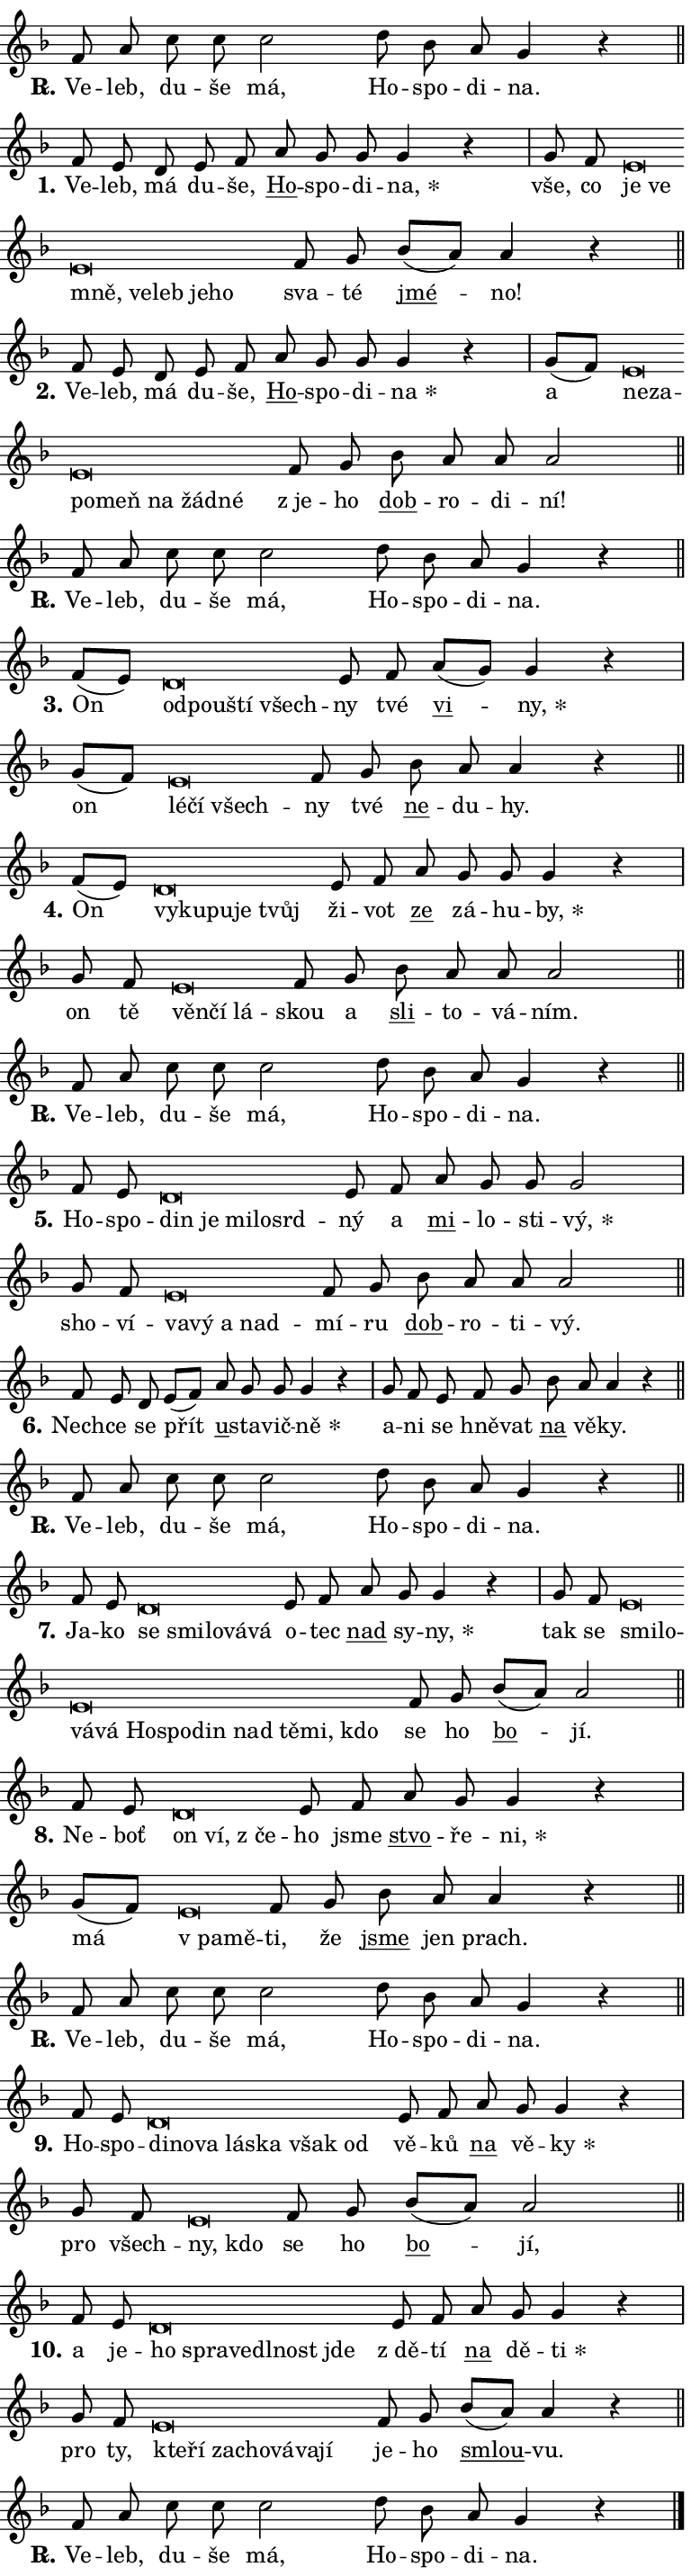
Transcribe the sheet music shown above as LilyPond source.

\version "2.24.0"
\header { tagline = "" }
\paper {
  indent = 0\cm
  top-margin = 0\cm
  right-margin = 0.13\cm % to fit lyric hyphens
  bottom-margin = 0\cm
  left-margin = 0\cm
  paper-width = 13\cm
  page-breaking = #ly:one-page-breaking
  system-system-spacing.basic-distance = #11
  score-system-spacing.basic-distance = #11
  ragged-last = ##f
}


%% Author: Thomas Morley
%% https://lists.gnu.org/archive/html/lilypond-user/2020-05/msg00002.html
#(define (line-position grob)
"Returns position of @var[grob} in current system:
   @code{'start}, if at first time-step
   @code{'end}, if at last time-step
   @code{'middle} otherwise
"
  (let* ((col (ly:item-get-column grob))
         (ln (ly:grob-object col 'left-neighbor))
         (rn (ly:grob-object col 'right-neighbor))
         (col-to-check-left (if (ly:grob? ln) ln col))
         (col-to-check-right (if (ly:grob? rn) rn col))
         (break-dir-left
           (and
             (ly:grob-property col-to-check-left 'non-musical #f)
             (ly:item-break-dir col-to-check-left)))
         (break-dir-right
           (and
             (ly:grob-property col-to-check-right 'non-musical #f)
             (ly:item-break-dir col-to-check-right))))
        (cond ((eqv? 1 break-dir-left) 'start)
              ((eqv? -1 break-dir-right) 'end)
              (else 'middle))))

#(define (tranparent-at-line-position vctor)
  (lambda (grob)
  "Relying on @code{line-position} select the relevant enry from @var{vctor}.
Used to determine transparency,"
    (case (line-position grob)
      ((end) (not (vector-ref vctor 0)))
      ((middle) (not (vector-ref vctor 1)))
      ((start) (not (vector-ref vctor 2))))))

noteHeadBreakVisibility =
#(define-music-function (break-visibility)(vector?)
"Makes @code{NoteHead}s transparent relying on @var{break-visibility}"
#{
  \override NoteHead.transparent =
    #(tranparent-at-line-position break-visibility)
#})

#(define delete-ledgers-for-transparent-note-heads
  (lambda (grob)
    "Reads whether a @code{NoteHead} is transparent.
If so this @code{NoteHead} is removed from @code{'note-heads} from
@var{grob}, which is supposed to be @code{LedgerLineSpanner}.
As a result ledgers are not printed for this @code{NoteHead}"
    (let* ((nhds-array (ly:grob-object grob 'note-heads))
           (nhds-list
             (if (ly:grob-array? nhds-array)
                 (ly:grob-array->list nhds-array)
                 '()))
           ;; Relies on the transparent-property being done before
           ;; Staff.LedgerLineSpanner.after-line-breaking is executed.
           ;; This is fragile ...
           (to-keep
             (remove
               (lambda (nhd)
                 (ly:grob-property nhd 'transparent #f))
               nhds-list)))
      ;; TODO find a better method to iterate over grob-arrays, similiar
      ;; to filter/remove etc for lists
      ;; For now rebuilt from scratch
      (set! (ly:grob-object grob 'note-heads)  '())
      (for-each
        (lambda (nhd)
          (ly:pointer-group-interface::add-grob grob 'note-heads nhd))
        to-keep))))

squashNotes = {
  \override NoteHead.X-extent = #'(-0.2 . 0.2)
  \override NoteHead.Y-extent = #'(-0.75 . 0)
  \override NoteHead.stencil =
    #(lambda (grob)
       (let ((pos (ly:grob-property grob 'staff-position)))
         (begin
           (if (< pos -7) (display "ERROR: Lower brevis then expected\n") (display ""))
           (if (<= pos -6) ly:text-interface::print ly:note-head::print))))
}
unSquashNotes = {
  \revert NoteHead.X-extent
  \revert NoteHead.Y-extent
  \revert NoteHead.stencil
}

hideNotes = \noteHeadBreakVisibility #begin-of-line-visible
unHideNotes = \noteHeadBreakVisibility #all-visible

% work-around for resetting accidentals
% https://lilypond.org/doc/v2.23/Documentation/notation/displaying-rhythms#unmetered-music
cadenzaMeasure = {
  \cadenzaOff
  \partial 1024 s1024
  \cadenzaOn
}

#(define-markup-command (accent layout props text) (markup?)
  "Underline accented syllable"
  (interpret-markup layout props
    #{\markup \override #'(offset . 4.3) \underline { #text }#}))

responsum = \markup \concat {
  "R" \hspace #-1.05 \path #0.1 #'((moveto 0 0.07) (lineto 0.9 0.8)) \hspace #0.05 "."
}

spaceSize = #0.6828661417322834 % exact space size for TeX Gyre Schola

\layout {
  \context {
    \Staff
    \remove "Time_signature_engraver"
    \override LedgerLineSpanner.after-line-breaking = #delete-ledgers-for-transparent-note-heads
  }
  \context {
    \Lyrics {
      \override LyricSpace.minimum-distance = \spaceSize
      \override LyricText.font-name = #"TeX Gyre Schola"
      \override LyricText.font-size = 1
      \override StanzaNumber.font-name = #"TeX Gyre Schola Bold"
      \override StanzaNumber.font-size = 1
    }
  }
  \context {
    \Score 
    \override NoteHead.text =
      #(lambda (grob) 
        (let ((pos (ly:grob-property grob 'staff-position)))
          #{\markup {
            \combine
              \halign #-0.55 \raise #(if (= pos -6) 0 0.5) \override #'(thickness . 2) \draw-line #'(3.2 . 0)
              \musicglyph "noteheads.sM1"
          }#}))
  }
}

% magnetic-lyrics.ily
%
%   written by
%     Jean Abou Samra <jean@abou-samra.fr>
%     Werner Lemberg <wl@gnu.org>
%
%   adapted by
%     Jiri Hon <jiri.hon@gmail.com>
%
% Version 2022-Apr-15

% https://www.mail-archive.com/lilypond-user@gnu.org/msg149350.html

#(define (Left_hyphen_pointer_engraver context)
   "Collect syllable-hyphen-syllable occurrences in lyrics and store
them in properties.  This engraver only looks to the left.  For
example, if the lyrics input is @code{foo -- bar}, it does the
following.

@itemize @bullet
@item
Set the @code{text} property of the @code{LyricHyphen} grob between
@q{foo} and @q{bar} to @code{foo}.

@item
Set the @code{left-hyphen} property of the @code{LyricText} grob with
text @q{foo} to the @code{LyricHyphen} grob between @q{foo} and
@q{bar}.
@end itemize

Use this auxiliary engraver in combination with the
@code{lyric-@/text::@/apply-@/magnetic-@/offset!} hook."
   (let ((hyphen #f)
         (text #f))
     (make-engraver
      (acknowledgers
       ((lyric-syllable-interface engraver grob source-engraver)
        (set! text grob)))
      (end-acknowledgers
       ((lyric-hyphen-interface engraver grob source-engraver)
        ;(when (not (grob::has-interface grob 'lyric-space-interface))
          (set! hyphen grob)));)
      ((stop-translation-timestep engraver)
       (when (and text hyphen)
         (ly:grob-set-object! text 'left-hyphen hyphen))
       (set! text #f)
       (set! hyphen #f)))))

#(define (lyric-text::apply-magnetic-offset! grob)
   "If the space between two syllables is less than the value in
property @code{LyricText@/.details@/.squash-threshold}, move the right
syllable to the left so that it gets concatenated with the left
syllable.

Use this function as a hook for
@code{LyricText@/.after-@/line-@/breaking} if the
@code{Left_@/hyphen_@/pointer_@/engraver} is active."
   (let ((hyphen (ly:grob-object grob 'left-hyphen #f)))
     (when hyphen
       (let ((left-text (ly:spanner-bound hyphen LEFT)))
         (when (grob::has-interface left-text 'lyric-syllable-interface)
           (let* ((common (ly:grob-common-refpoint grob left-text X))
                  (this-x-ext (ly:grob-extent grob common X))
                  (left-x-ext
                   (begin
                     ;; Trigger magnetism for left-text.
                     (ly:grob-property left-text 'after-line-breaking)
                     (ly:grob-extent left-text common X)))
                  ;; `delta` is the gap width between two syllables.
                  (delta (- (interval-start this-x-ext)
                            (interval-end left-x-ext)))
                  (details (ly:grob-property grob 'details))
                  (threshold (assoc-get 'squash-threshold details 0.2)))
             (when (< delta threshold)
               (let* (;; We have to manipulate the input text so that
                      ;; ligatures crossing syllable boundaries are not
                      ;; disabled.  For languages based on the Latin
                      ;; script this is essentially a beautification.
                      ;; However, for non-Western scripts it can be a
                      ;; necessity.
                      (lt (ly:grob-property left-text 'text))
                      (rt (ly:grob-property grob 'text))
                      (is-space (grob::has-interface hyphen 'lyric-space-interface))
                      (space (if is-space " " ""))
                      (extra-delta (if is-space spaceSize 0))
                      ;; Append new syllable.
                      (ltrt-space (if (and (string? lt) (string? rt))
                                (string-append lt space rt)
                                (make-concat-markup (list lt space rt))))
                      ;; Right-align `ltrt` to the right side.
                      (ltrt-space-markup (grob-interpret-markup
                               grob
                               (make-translate-markup
                                (cons (interval-length this-x-ext) 0)
                                (make-right-align-markup ltrt-space)))))
                 (begin
                   ;; Don't print `left-text`.
                   (ly:grob-set-property! left-text 'stencil #f)
                   ;; Set text and stencil (which holds all collected
                   ;; syllables so far) and shift it to the left.
                   (ly:grob-set-property! grob 'text ltrt-space)
                   (ly:grob-set-property! grob 'stencil ltrt-space-markup)
                   (ly:grob-translate-axis! grob (- (- delta extra-delta)) X))))))))))


#(define (lyric-hyphen::displace-bounds-first grob)
   ;; Make very sure this callback isn't triggered too early.
   (let ((left (ly:spanner-bound grob LEFT))
         (right (ly:spanner-bound grob RIGHT)))
     (ly:grob-property left 'after-line-breaking)
     (ly:grob-property right 'after-line-breaking)
     (ly:lyric-hyphen::print grob)))

squashThreshold = #0.4

\layout {
  \context {
    \Lyrics
    \consists #Left_hyphen_pointer_engraver
    \override LyricText.after-line-breaking =
      #lyric-text::apply-magnetic-offset!
    \override LyricHyphen.stencil = #lyric-hyphen::displace-bounds-first
    \override LyricText.details.squash-threshold = \squashThreshold
    \override LyricHyphen.minimum-distance = 0
    \override LyricHyphen.minimum-length = \squashThreshold
  }
}

squashText = \override LyricText.details.squash-threshold = 9999
unSquashText = \override LyricText.details.squash-threshold = \squashThreshold

leftText = \override LyricText.self-alignment-X = #LEFT
unLeftText = \revert LyricText.self-alignment-X

starOffset = #(lambda (grob) 
                (let ((x_offset (ly:self-alignment-interface::aligned-on-x-parent grob)))
                  (if (= x_offset 0) 0 (+ x_offset 1.2))))

star = #(define-music-function (syllable)(string?)
"Append star separator at the end of a syllable"
#{
  \once \override LyricText.X-offset = #starOffset
  \lyricmode { \markup {
    #syllable
    \override #'((font-name . "TeX Gyre Schola Bold")) \hspace #0.2 \lower #0.65 \larger "*"
  } }
#})

starAccent = #(define-music-function (syllable)(string?)
"Append star separator at the end of a syllable and make accent"
#{
  \once \override LyricText.X-offset = #starOffset
  \lyricmode { \markup {
    \accent #syllable
    \override #'((font-name . "TeX Gyre Schola Bold")) \hspace #0.2 \lower #0.65 \larger "*"
  } }
#})

breath = #(define-music-function (syllable)(string?)
"Append breathing indicator at the end of a syllable"
#{
  \lyricmode { \markup { #syllable "+" } }
#})

optionalBreath = #(define-music-function (syllable)(string?)
"Append optional breathing indicator at the end of a syllable"
#{
  \lyricmode { \markup { #syllable "(+)" } }
#})


\score {
    <<
        \new Voice = "melody" { \cadenzaOn \key f \major \relative { f'8 a c c c2 \bar "" d8 bes a g4 r \cadenzaMeasure \bar "||" \break } }
        \new Lyrics \lyricsto "melody" { \lyricmode { \set stanza = \responsum
Ve -- leb, du -- še má, Ho -- spo -- di -- na. } }
    >>
    \layout {}
}

\score {
    <<
        \new Voice = "melody" { \cadenzaOn \key f \major \relative { f'8 e d8 e8 f \bar "" a g g g4 r \cadenzaMeasure \bar "|" g8 f \bar "" \squashNotes e\breve*1/16 \hideNotes \breve*1/16 \bar "" \breve*1/16 \bar "" \breve*1/16 \bar "" \breve*1/16 \bar "" \breve*1/16 \breve*1/16 \bar "" \unHideNotes \unSquashNotes f8 g \bar "" bes[( a)] a4 r \cadenzaMeasure \bar "||" \break } }
        \new Lyrics \lyricsto "melody" { \lyricmode { \set stanza = "1."
Ve -- leb, má du -- še, \markup \accent Ho -- spo -- di -- \star na, vše, co \leftText je \squashText ve mně, ve -- leb je -- ho \unLeftText \unSquashText sva -- té \markup \accent jmé -- no! } }
    >>
    \layout {}
}

\score {
    <<
        \new Voice = "melody" { \cadenzaOn \key f \major \relative { f'8 e d8 e8 f \bar "" a g g g4 r \cadenzaMeasure \bar "|" g8[( f)] \bar "" \squashNotes e\breve*1/16 \hideNotes \breve*1/16 \bar "" \breve*1/16 \bar "" \breve*1/16 \bar "" \breve*1/16 \bar "" \breve*1/16 \breve*1/16 \bar "" \unHideNotes \unSquashNotes f8 g \bar "" bes a a a2 \cadenzaMeasure \bar "||" \break } }
        \new Lyrics \lyricsto "melody" { \lyricmode { \set stanza = "2."
Ve -- leb, má du -- še, \markup \accent Ho -- spo -- di -- \star na a \leftText ne -- \squashText za -- po -- meň na žád -- né \unLeftText \unSquashText "z je" -- ho \markup \accent dob -- ro -- di -- ní! } }
    >>
    \layout {}
}

\score {
    <<
        \new Voice = "melody" { \cadenzaOn \key f \major \relative { f'8 a c c c2 \bar "" d8 bes a g4 r \cadenzaMeasure \bar "||" \break } }
        \new Lyrics \lyricsto "melody" { \lyricmode { \set stanza = \responsum
Ve -- leb, du -- še má, Ho -- spo -- di -- na. } }
    >>
    \layout {}
}

\score {
    <<
        \new Voice = "melody" { \cadenzaOn \key f \major \relative { f'8[( e)] \bar "" \squashNotes d\breve*1/16 \hideNotes \breve*1/16 \bar "" \breve*1/16 \breve*1/16 \bar "" \unHideNotes \unSquashNotes e8 f \bar "" a[( g)] g4 r \cadenzaMeasure \bar "|" g8[( f)] \bar "" \squashNotes e\breve*1/16 \hideNotes \breve*1/16 \breve*1/16 \bar "" \unHideNotes \unSquashNotes f8 g \bar "" bes a a4 r \cadenzaMeasure \bar "||" \break } }
        \new Lyrics \lyricsto "melody" { \lyricmode { \set stanza = "3."
On \leftText od -- \squashText pou -- ští všech -- \unLeftText \unSquashText ny tvé \markup \accent vi -- \star ny, on \leftText lé -- \squashText čí všech -- \unLeftText \unSquashText ny tvé \markup \accent ne -- du -- hy. } }
    >>
    \layout {}
}

\score {
    <<
        \new Voice = "melody" { \cadenzaOn \key f \major \relative { f'8[( e)] \bar "" \squashNotes d\breve*1/16 \hideNotes \breve*1/16 \bar "" \breve*1/16 \bar "" \breve*1/16 \breve*1/16 \bar "" \unHideNotes \unSquashNotes e8 f \bar "" a g g g4 r \cadenzaMeasure \bar "|" g8 f \bar "" \squashNotes e\breve*1/16 \hideNotes \breve*1/16 \breve*1/16 \bar "" \unHideNotes \unSquashNotes f8 g \bar "" bes a a a2 \cadenzaMeasure \bar "||" \break } }
        \new Lyrics \lyricsto "melody" { \lyricmode { \set stanza = "4."
On \leftText vy -- \squashText ku -- pu -- je tvůj \unLeftText \unSquashText ži -- vot \markup \accent ze zá -- hu -- \star by, on tě \leftText věn -- \squashText čí lá -- \unLeftText \unSquashText skou a \markup \accent sli -- to -- vá -- ním. } }
    >>
    \layout {}
}

\score {
    <<
        \new Voice = "melody" { \cadenzaOn \key f \major \relative { f'8 a c c c2 \bar "" d8 bes a g4 r \cadenzaMeasure \bar "||" \break } }
        \new Lyrics \lyricsto "melody" { \lyricmode { \set stanza = \responsum
Ve -- leb, du -- še má, Ho -- spo -- di -- na. } }
    >>
    \layout {}
}

\score {
    <<
        \new Voice = "melody" { \cadenzaOn \key f \major \relative { f'8 e \bar "" \squashNotes d\breve*1/16 \hideNotes \breve*1/16 \bar "" \breve*1/16 \bar "" \breve*1/16 \breve*1/16 \bar "" \unHideNotes \unSquashNotes e8 f \bar "" a g g g2 \cadenzaMeasure \bar "|" g8 f \bar "" \squashNotes e\breve*1/16 \hideNotes \breve*1/16 \bar "" \breve*1/16 \breve*1/16 \bar "" \unHideNotes \unSquashNotes f8 g \bar "" bes a a a2 \cadenzaMeasure \bar "||" \break } }
        \new Lyrics \lyricsto "melody" { \lyricmode { \set stanza = "5."
Ho -- spo -- \leftText din \squashText je mi -- lo -- srd -- \unLeftText \unSquashText ný a \markup \accent mi -- lo -- sti -- \star vý, sho -- ví -- \leftText va -- \squashText vý a nad -- \unLeftText \unSquashText mí -- ru \markup \accent dob -- ro -- ti -- vý. } }
    >>
    \layout {}
}

\score {
    <<
        \new Voice = "melody" { \cadenzaOn \key f \major \relative { f'8 e d8 e8[( f)] \bar "" a g g g4 r \cadenzaMeasure \bar "|" g8 f e8 f8 g \bar "" bes a a4 r \cadenzaMeasure \bar "||" \break } }
        \new Lyrics \lyricsto "melody" { \lyricmode { \set stanza = "6."
Nech -- ce se přít \markup \accent u -- sta -- vič -- \star ně a -- ni se hně -- vat \markup \accent na vě -- ky. } }
    >>
    \layout {}
}

\score {
    <<
        \new Voice = "melody" { \cadenzaOn \key f \major \relative { f'8 a c c c2 \bar "" d8 bes a g4 r \cadenzaMeasure \bar "||" \break } }
        \new Lyrics \lyricsto "melody" { \lyricmode { \set stanza = \responsum
Ve -- leb, du -- še má, Ho -- spo -- di -- na. } }
    >>
    \layout {}
}

\score {
    <<
        \new Voice = "melody" { \cadenzaOn \key f \major \relative { f'8 e \bar "" \squashNotes d\breve*1/16 \hideNotes \breve*1/16 \bar "" \breve*1/16 \bar "" \breve*1/16 \breve*1/16 \bar "" \unHideNotes \unSquashNotes e8 f \bar "" a g g4 r \cadenzaMeasure \bar "|" g8 f \bar "" \squashNotes e\breve*1/16 \hideNotes \breve*1/16 \bar "" \breve*1/16 \bar "" \breve*1/16 \bar "" \breve*1/16 \bar "" \breve*1/16 \bar "" \breve*1/16 \bar "" \breve*1/16 \bar "" \breve*1/16 \bar "" \breve*1/16 \breve*1/16 \bar "" \unHideNotes \unSquashNotes f8 g \bar "" bes[( a)] a2 \cadenzaMeasure \bar "||" \break } }
        \new Lyrics \lyricsto "melody" { \lyricmode { \set stanza = "7."
Ja -- ko \leftText se \squashText smi -- lo -- vá -- vá \unLeftText \unSquashText o -- tec \markup \accent nad sy -- \star ny, tak se \leftText smi -- \squashText lo -- vá -- vá Ho -- spo -- din nad tě -- mi, kdo \unLeftText \unSquashText se ho \markup \accent bo -- jí. } }
    >>
    \layout {}
}

\score {
    <<
        \new Voice = "melody" { \cadenzaOn \key f \major \relative { f'8 e \bar "" \squashNotes d\breve*1/16 \hideNotes \breve*1/16 \breve*1/16 \bar "" \unHideNotes \unSquashNotes e8 f \bar "" a g g4 r \cadenzaMeasure \bar "|" g8[( f)] \bar "" \squashNotes e\breve*1/16 \hideNotes \breve*1/16 \bar "" \unHideNotes \unSquashNotes f8 g \bar "" bes a a4 r \cadenzaMeasure \bar "||" \break } }
        \new Lyrics \lyricsto "melody" { \lyricmode { \set stanza = "8."
Ne -- boť \leftText on \squashText ví, "z če" -- \unLeftText \unSquashText ho jsme \markup \accent stvo -- ře -- \star ni, má \leftText "v pa" -- \squashText mě -- \unLeftText \unSquashText ti, že \markup \accent jsme jen prach. } }
    >>
    \layout {}
}

\score {
    <<
        \new Voice = "melody" { \cadenzaOn \key f \major \relative { f'8 a c c c2 \bar "" d8 bes a g4 r \cadenzaMeasure \bar "||" \break } }
        \new Lyrics \lyricsto "melody" { \lyricmode { \set stanza = \responsum
Ve -- leb, du -- še má, Ho -- spo -- di -- na. } }
    >>
    \layout {}
}

\score {
    <<
        \new Voice = "melody" { \cadenzaOn \key f \major \relative { f'8 e \bar "" \squashNotes d\breve*1/16 \hideNotes \breve*1/16 \bar "" \breve*1/16 \bar "" \breve*1/16 \bar "" \breve*1/16 \bar "" \breve*1/16 \breve*1/16 \bar "" \unHideNotes \unSquashNotes e8 f \bar "" a g g4 r \cadenzaMeasure \bar "|" g8 f \bar "" \squashNotes e\breve*1/16 \hideNotes \breve*1/16 \bar "" \unHideNotes \unSquashNotes f8 g \bar "" bes[( a)] a2 \cadenzaMeasure \bar "||" \break } }
        \new Lyrics \lyricsto "melody" { \lyricmode { \set stanza = "9."
Ho -- spo -- \leftText di -- \squashText no -- va lá -- ska však od \unLeftText \unSquashText vě -- ků \markup \accent na vě -- \star ky pro všech -- \leftText ny, \squashText kdo \unLeftText \unSquashText se ho \markup \accent bo -- jí, } }
    >>
    \layout {}
}

\score {
    <<
        \new Voice = "melody" { \cadenzaOn \key f \major \relative { f'8 e \bar "" \squashNotes d\breve*1/16 \hideNotes \breve*1/16 \bar "" \breve*1/16 \bar "" \breve*1/16 \bar "" \breve*1/16 \breve*1/16 \bar "" \unHideNotes \unSquashNotes e8 f \bar "" a g g4 r \cadenzaMeasure \bar "|" g8 f \bar "" \squashNotes e\breve*1/16 \hideNotes \breve*1/16 \bar "" \breve*1/16 \bar "" \breve*1/16 \bar "" \breve*1/16 \bar "" \breve*1/16 \breve*1/16 \bar "" \unHideNotes \unSquashNotes f8 g \bar "" bes[( a)] a4 r \cadenzaMeasure \bar "||" \break } }
        \new Lyrics \lyricsto "melody" { \lyricmode { \set stanza = "10."
a je -- \leftText ho \squashText spra -- ve -- dl -- nost jde \unLeftText \unSquashText "z dě" -- tí \markup \accent na dě -- \star ti pro ty, \leftText kte -- \squashText ří za -- cho -- vá -- va -- jí \unLeftText \unSquashText je -- ho \markup \accent smlou -- vu. } }
    >>
    \layout {}
}

\score {
    <<
        \new Voice = "melody" { \cadenzaOn \key f \major \relative { f'8 a c c c2 \bar "" d8 bes a g4 r \cadenzaMeasure \bar "||" \break } \bar "|." }
        \new Lyrics \lyricsto "melody" { \lyricmode { \set stanza = \responsum
Ve -- leb, du -- še má, Ho -- spo -- di -- na. } }
    >>
    \layout {}
}
